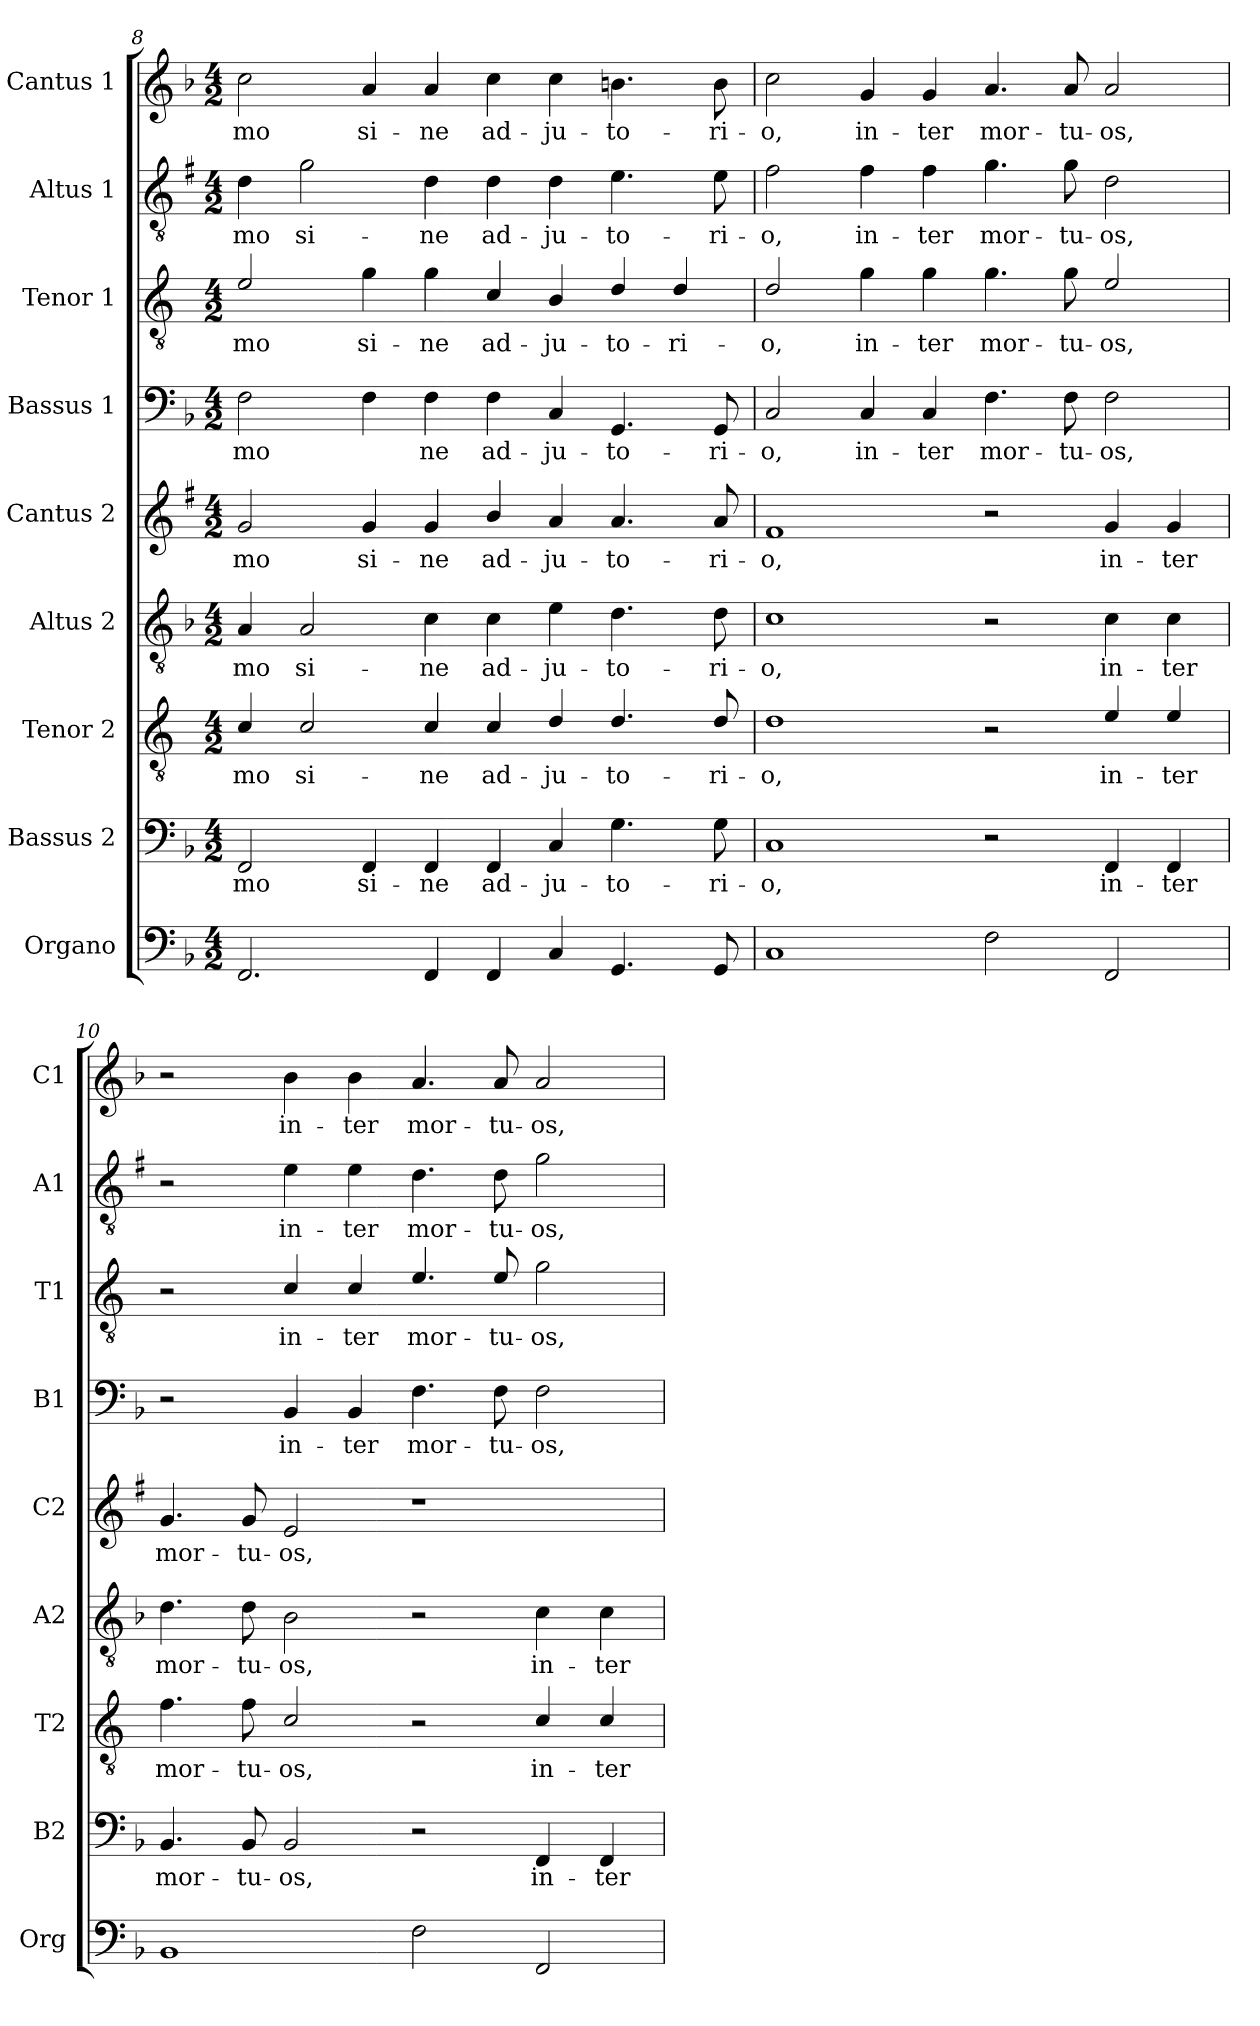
**kern	**kern	**text	**kern	**text	**kern	**text	**kern	**text	**kern	**text	**kern	**text	**kern	**text	**kern	**text
*part9	*part8	*part8	*part7	*part7	*part6	*part6	*part5	*part5	*part4	*part4	*part3	*part3	*part2	*part2	*part1	*part1
*staff9	*staff8	*staff8	*staff7	*staff7	*staff6	*staff6	*staff5	*staff5	*staff4	*staff4	*staff3	*staff3	*staff2	*staff2	*staff1	*staff1
*I"Organo	*I"Bassus 2	*	*I"Tenor 2	*	*I"Altus 2	*	*I"Cantus 2	*	*I"Bassus 1	*	*I"Tenor 1	*	*I"Altus 1	*	*I"Cantus 1	*
*I'Org	*I'B2	*	*I'T2	*	*I'A2	*	*I'C2	*	*I'B1	*	*I'T1	*	*I'A1	*	*I'C1	*
*clefF4	*clefF4	*	*clefGv2	*	*clefGv2	*	*clefG2	*	*clefF4	*	*clefGv2	*	*clefGv2	*	*clefG2	*
*	*	*	*ITrd4c7	*	*	*	*ITrd1c2	*	*	*	*ITrd4c7	*	*ITrd1c2	*	*	*
*k[b-]	*k[b-]	*	*k[b-]	*	*k[b-]	*	*k[b-]	*	*k[b-]	*	*k[b-]	*	*k[b-]	*	*k[b-]	*
*F:	*F:	*	*F:	*	*F:	*	*F:	*	*F:	*	*F:	*	*F:	*	*F:	*
*M4/2	*M4/2	*	*M4/2	*	*M4/2	*	*M4/2	*	*M4/2	*	*M4/2	*	*M4/2	*	*M4/2	*
=8	=8	=8	=8	=8	=8	=8	=8	=8	=8	=8	=8	=8	=8	=8	=8	=8
!	!	!LO:LY:b	!	!LO:LY:b	!	!LO:LY:b	!	!LO:LY:b	!	!LO:LY:b	!	!LO:LY:b	!	!LO:LY:b	!	!LO:LY:b
2.FF/	2FF/	-mo	4F/	-mo	4A/	-mo	2f/	-mo	2F\	-mo	2A/	-mo	4c\	-mo	2cc\	-mo
!	!	!	!	!LO:LY:b	!	!LO:LY:b	!	!	!	!	!	!	!	!LO:LY:b	!	!
.	.	.	2F/	si-	2A/	si-	.	.	.	.	.	.	2f\	si-	.	.
!	!	!LO:LY:b	!	!	!	!	!	!LO:LY:b	!	!	!	!LO:LY:b	!	!	!	!LO:LY:b
.	4FF/	si-	.	.	.	.	4f/	si-	4F\	.	4c\	si-	.	.	4a/	si-
!	!	!LO:LY:b	!	!LO:LY:b	!	!LO:LY:b	!	!LO:LY:b	!	!LO:LY:b	!	!LO:LY:b	!	!LO:LY:b	!	!LO:LY:b
4FF/	4FF/	-ne	4F/	-ne	4c\	-ne	4f/	-ne	4F\	ne	4c\	-ne	4c\	-ne	4a/	-ne
!	!	!LO:LY:b	!	!LO:LY:b	!	!LO:LY:b	!	!LO:LY:b	!	!LO:LY:b	!	!LO:LY:b	!	!LO:LY:b	!	!LO:LY:b
4FF/	4FF/	ad-	4F/	ad-	4c\	ad-	4a/	ad-	4F\	ad-	4F/	ad-	4c\	ad-	4cc\	ad-
!	!	!LO:LY:b	!	!LO:LY:b	!	!LO:LY:b	!	!LO:LY:b	!	!LO:LY:b	!	!LO:LY:b	!	!LO:LY:b	!	!LO:LY:b
4C/	4C/	-ju-	4G/	-ju-	4e\	-ju-	4g/	-ju-	4C/	-ju-	4E/	-ju-	4c\	-ju-	4cc\	-ju-
!	!	!LO:LY:b	!	!LO:LY:b	!	!LO:LY:b	!	!LO:LY:b	!	!LO:LY:b	!	!LO:LY:b	!	!LO:LY:b	!	!LO:LY:b
4.GG/	4.G\	-to-	4.G/	-to-	4.d\	-to-	4.g/	-to-	4.GG/	-to-	4G/	-to-	4.d\	-to-	4.bn\	-to-
!	!	!	!	!	!	!	!	!	!	!	!	!LO:LY:b	!	!	!	!
.	.	.	.	.	.	.	.	.	.	.	4G/	-ri-	.	.	.	.
!	!	!LO:LY:b	!	!LO:LY:b	!	!LO:LY:b	!	!LO:LY:b	!	!LO:LY:b	!	!	!	!LO:LY:b	!	!LO:LY:b
8GG/	8G\	-ri-	8G/	-ri-	8d\	-ri-	8g/	-ri-	8GG/	-ri-	.	.	8d\	-ri-	8b\	-ri-
!!LO:PB:g=z
=9	=9	=9	=9	=9	=9	=9	=9	=9	=9	=9	=9	=9	=9	=9	=9	=9
!	!	!LO:LY:b	!	!LO:LY:b	!	!LO:LY:b	!	!LO:LY:b	!	!LO:LY:b	!	!LO:LY:b	!	!LO:LY:b	!	!LO:LY:b
1C	1C	-o,	1G	-o,	1c	-o,	1e	-o,	2C/	-o,	2G/	-o,	2e\	-o,	2cc\	-o,
!	!	!	!	!	!	!	!	!	!	!LO:LY:b	!	!LO:LY:b	!	!LO:LY:b	!	!LO:LY:b
.	.	.	.	.	.	.	.	.	4C/	in-	4c\	in-	4e\	in-	4g/	in-
!	!	!	!	!	!	!	!	!	!	!LO:LY:b	!	!LO:LY:b	!	!LO:LY:b	!	!LO:LY:b
.	.	.	.	.	.	.	.	.	4C/	-ter	4c\	-ter	4e\	-ter	4g/	-ter
!	!	!	!	!	!	!	!	!	!	!LO:LY:b	!	!LO:LY:b	!	!LO:LY:b	!	!LO:LY:b
2F\	2r	.	2r	.	2r	.	2r	.	4.F\	mor-	4.c\	mor-	4.f\	mor-	4.a/	mor-
!	!	!	!	!	!	!	!	!	!	!LO:LY:b	!	!LO:LY:b	!	!LO:LY:b	!	!LO:LY:b
.	.	.	.	.	.	.	.	.	8F\	-tu-	8c\	-tu-	8f\	-tu-	8a/	-tu-
!	!	!LO:LY:b	!	!LO:LY:b	!	!LO:LY:b	!	!LO:LY:b	!	!LO:LY:b	!	!LO:LY:b	!	!LO:LY:b	!	!LO:LY:b
2FF/	4FF/	in-	4A/	in-	4c\	in-	4f/	in-	2F\	-os,	2A/	-os,	2c\	-os,	2a/	-os,
!	!	!LO:LY:b	!	!LO:LY:b	!	!LO:LY:b	!	!LO:LY:b	!	!	!	!	!	!	!	!
.	4FF/	-ter	4A/	-ter	4c\	-ter	4f/	-ter	.	.	.	.	.	.	.	.
=10	=10	=10	=10	=10	=10	=10	=10	=10	=10	=10	=10	=10	=10	=10	=10	=10
!	!	!LO:LY:b	!	!LO:LY:b	!	!LO:LY:b	!	!LO:LY:b	!	!	!	!	!	!	!	!
1BB-	4.BB-/	mor-	4.B-\	mor-	4.d\	mor-	4.f/	mor-	2r	.	2r	.	2r	.	2r	.
!	!	!LO:LY:b	!	!LO:LY:b	!	!LO:LY:b	!	!LO:LY:b	!	!	!	!	!	!	!	!
.	8BB-/	-tu-	8B-\	-tu-	8d\	-tu-	8f/	-tu-	.	.	.	.	.	.	.	.
!	!	!LO:LY:b	!	!LO:LY:b	!	!LO:LY:b	!	!LO:LY:b	!	!LO:LY:b	!	!LO:LY:b	!	!LO:LY:b	!	!LO:LY:b
.	2BB-/	-os,	2F/	-os,	2B-\	-os,	2d/	-os,	4BB-/	in-	4F/	in-	4d\	in-	4b-\	in-
!	!	!	!	!	!	!	!	!	!	!LO:LY:b	!	!LO:LY:b	!	!LO:LY:b	!	!LO:LY:b
.	.	.	.	.	.	.	.	.	4BB-/	-ter	4F/	-ter	4d\	-ter	4b-\	-ter
!	!	!	!	!	!	!	!	!	!	!LO:LY:b	!	!LO:LY:b	!	!LO:LY:b	!	!LO:LY:b
2F\	2r	.	2r	.	2r	.	1r	.	4.F\	mor-	4.A/	mor-	4.c\	mor-	4.a/	mor-
!	!	!	!	!	!	!	!	!	!	!LO:LY:b	!	!LO:LY:b	!	!LO:LY:b	!	!LO:LY:b
.	.	.	.	.	.	.	.	.	8F\	-tu-	8A/	-tu-	8c\	-tu-	8a/	-tu-
!	!	!LO:LY:b	!	!LO:LY:b	!	!LO:LY:b	!	!	!	!LO:LY:b	!	!LO:LY:b	!	!LO:LY:b	!	!LO:LY:b
2FF/	4FF/	in-	4F/	in-	4c\	in-	.	.	2F\	-os,	2c\	-os,	2f\	-os,	2a/	-os,
!	!	!LO:LY:b	!	!LO:LY:b	!	!LO:LY:b	!	!	!	!	!	!	!	!	!	!
.	4FF/	-ter	4F/	-ter	4c\	-ter	.	.	.	.	.	.	.	.	.	.
=	=	=	=	=	=	=	=	=	=	=	=	=	=	=	=	=
*-	*-	*-	*-	*-	*-	*-	*-	*-	*-	*-	*-	*-	*-	*-	*-	*-
